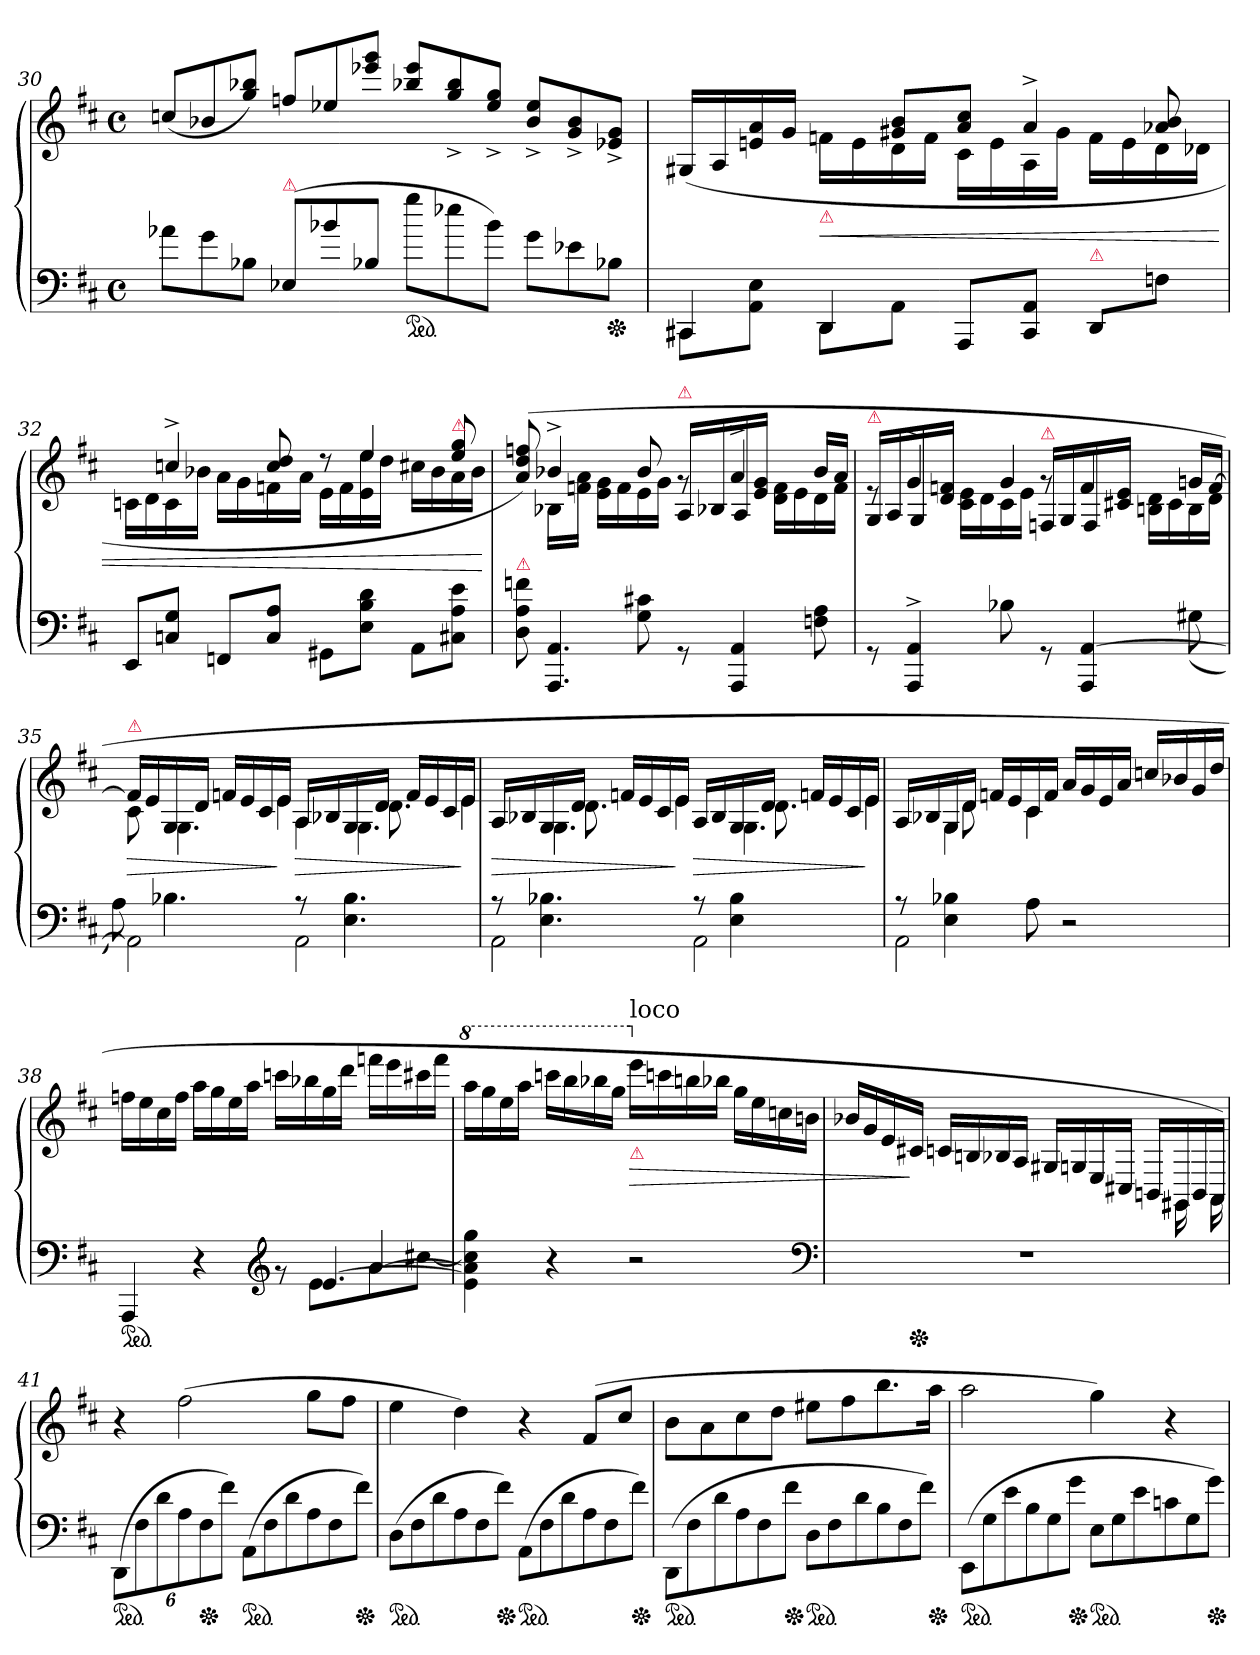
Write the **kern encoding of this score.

**kern	**kern	**dynam
*part1	*part1	*part1
*staff2	*staff1	*staff1/2
*clefF4	*clefG2	*
*k[f#c#]	*k[f#c#]	*
*b:	*b:	*
*M4/4	*M4/4	*
*met(c)	*met(c)	*
*Xtuplet	*Xtuplet	*
=30	=30	=30
12a-X\L	(>12ccn/L	.
12g\	12b-X/	.
12B-XJ	12gg 12bb-XJ)	.
!LO:TX:a:color=crimson:t=⚠	!	!
(<12E-X/L	12ffn/L	.
12b-X\	12ee-X	.
12B-X/J	12eee-X 12gggJ	.
*ped	*	*
12gg\L	12bb-X/ 12eee-/L	.
12ee-X	12gg^> 12bb-^>	.
12b-\J)	12ee-^>/ 12gg^>/J	.
12g\L	12b-^>/ 12ee-^>/L	.
12e-X\	12g^>/ 12b-^>/	.
*Xped	*	*
12B-XJ	12e-X^> 12g^>J	.
=31	=31	=31
*^	*^	*
4CC#X	8CC#XL	(>16G#XLL	4rbbbyy	.
.	.	16A/	.	.
.	8AA 8EJ	16en 16a	.	.
.	.	16gJJ	.	.
!	!	!LO:TX:b:i:color=crimson:t=⚠	!	!
4DD	8DDL	8ryy	16fnLL	<
.	.	.	16e	.
.	8AAJ	8g#X 8bL	16d	.
.	.	.	16fJJ	.
2ryy	8AAAL	8a 8cc#J	16c#LL	.
.	.	.	16e	.
.	8CC# 8AAJ	4a^>	16A	.
.	.	.	16g#JJ	.
!	!LO:TX:a:color=crimson:t=⚠	!	!	!
.	8DD/L	.	16fLL	.
.	.	.	16e	.
.	8Fn\J	8a-X 8b	16d	.
.	.	.	16d-XJJ	.
*v	*v	*	*	*
=32	=32	=32	=32
8EEL	8ryy	16cnLL	.
.	.	16d	.
8Cn 8GJ	4ccn^	16c	.
.	.	16b-XJJ	.
8FFnL	.	16aLL	.
.	.	16g	.
8C 8AJ	8cc 8dd	16fn	.
.	.	16aJJ	.
8GG#XL	8rdd	16eLL	.
.	.	16f	.
8E 8B 8dJ	4ee	16e 16ee	.
.	.	16ddJJ	.
8AAL	.	16cc#XLL	.
.	.	16b-	.
!	!LO:TX:a:color=crimson:t=⚠	!	!
8C#X 8A 8eJ	8ee 8gg	16a	.
.	.	16b-JJ	.
*	*v	*v	*
.	.	[
=33	=33	=33
*^	*^	*
!LO:TX:a:color=crimson:t=⚠	!	!	!	!
8D 8A 8fn	4.ryy	(>8a/ 8dd/ 8ffn/)	8rcyy	.
4.AAA 4.AA	.	4b-X^	16B-XLL	.
.	.	.	16fn 16aJJ	.
.	.	.	16e 16gLL	.
.	.	.	16f	.
.	8G 8c#X	8b-	16e	.
.	.	.	16gJJ	.
!	!	!LO:TX:a:color=crimson:t=⚠	!	!
8rGG	4.ryy	8rg	16A/LL	.
.	.	.	16B-X/	.
!LO:N:vis=4	!	!	!	!
4.AAA 4.AA	.	4a^	16A/	.
.	.	.	16e\ 16g\JJ	.
.	.	.	16d 16fLL	.
.	.	.	16e	.
.	8Fn 8A	16b-LL	16d	.
.	.	16aJJ	16fJJ	.
=34	=34	=34	=34	=34
!	!	!LO:TX:a:color=crimson:t=⚠	!	!
8rGG	4.ryy	8re	16G/LL	.
.	.	.	16A/	.
!LO:N:vis=4	!	!	!	!
4.AAA^> 4.AA^>	.	4g^	16G/	.
.	.	.	16d\ 16fn\JJ	.
.	.	.	16c# 16eLL	.
.	.	.	16d	.
!	!	!LO:N:vis=4	!	!
.	8B-X	8g	16c#	.
.	.	.	16eJJ	.
!	!	!LO:TX:a:color=crimson:t=⚠	!	!
8rGG	4.ryy	8rg	16Fn/LL	.
.	.	.	16G/	.
!LO:N:vis=4	!	!	!	!
4.AAA [4.AA	.	4f	16F/	.
.	.	.	16c#X\ 16e\JJ	.
.	.	.	16Bn 16dLL	.
.	.	.	16c#	.
.	(>8G#X	16gnLL	16B	.
.	.	[16fJJ	16dJJ	.
=35	=35	=35	=35	=35
!	!	!LO:TX:a:color=crimson:t=⚠	!	!
2AA\]	8A\)	16fnLL]	8c#	>
.	.	16e	.	.
!	!	!	!LO:N:vis=4.	!
.	4.B-X\	16G	4G	.
.	.	16dJJ	.	.
.	.	16fLL	.	.
.	.	16e	.	.
.	.	16c#	16ryy	.
!	!	!	!LO:N:vis=4	!
.	.	16eJJ	16e	]
!	!	!	!LO:N:vis=4	!
8rA	2AA\	16ALL	8A	>
.	.	16B-X	.	.
!	!	!	!LO:N:vis=4.	!
4.E\ 4.B-\	.	16G	16G	.
.	.	16dJJ	8.d	.
.	.	16fLL	.	.
.	.	16e	.	.
.	.	16c#	16ryy	.
!	!	!	!LO:N:vis=4	!
.	.	16eJJ	16e	]
=36	=36	=36	=36	=36
8rA	2AA\	16ALL	8rDyy	>
.	.	16B-X	.	.
!	!	!	!LO:N:vis=4.	!
4.E\ 4.B-X\	.	16G	16G	.
.	.	16dJJ	8.d	.
.	.	16fnLL	.	.
.	.	16e	.	.
.	.	16c#	16ryy	.
!	!	!	!LO:N:vis=4	!
.	.	16eJJ	16e	]
8rA	2AA\	16ALL	8ryy	>
.	.	16B-	.	.
!LO:N:vis=4	!	!	!LO:N:vis=4.	!
4.E\ 4.B-\	.	16G	16G	.
.	.	16dJJ	8.d	.
.	.	16fnLL	.	.
.	.	16e	.	.
.	.	16c#	16ryy	.
!	!	!	!LO:N:vis=4	!
.	.	16eJJ	16e	]
=37	=37	=37	=37	=37
*	*^	*	*	*
!	!	!	!	!LO:N:vis=4	!
8rA	2AA\	4.ryy	16ALL	8ryy	.
.	.	.	16B-X	.	.
!LO:N:vis=4	!	!	!	!LO:N:vis=4	!
4.E\ 4.B-X\	.	.	16G	16G	.
.	.	.	16dJJ	8d	.
.	.	.	16fnLL	.	.
.	.	.	16e	16ryy	.
.	.	8A\	16c#	4c#	.
.	.	.	16fJJ	.	.
2r	2rFFFyy	4.ryy	16aLL	.	.
.	.	.	16g	.	.
.	.	.	16e	4.ryy	.
.	.	.	16aJJ	.	.
.	.	.	16ccn/LL	.	.
.	.	.	16b-X	.	.
.	.	8ryy	16g	.	.
.	.	.	16ddJJ	.	.
*	*	*	*v	*v	*
=38	=38	=38	=38	=38
*ped	*	*	*	*
4AAA	2ryy	2.ryy	16ffnLL	.
.	.	.	16ee	.
.	.	.	16cc#	.
.	.	.	16ffJJ	.
4r	.	.	16aaLL	.
.	.	.	16gg	.
.	.	.	16ee	.
.	.	.	16aaJJ	.
*clefG2	*	*	*	*
8rg	8ryy	.	16cccnLL	.
.	.	.	16bb-X	.
[4.e	8eL	.	16gg	.
.	.	.	16dddJJ	.
.	8a	[4a/	16fffnLL	.
.	.	.	16eee	.
.	[8cc#XJ	.	16ccc#X	.
.	.	.	16fffJJ	.
*v	*v	*v	*	*
=39	=39	=39
*	*8va	*
4e] 4a] 4cc#] 4gg	16aaaLL	.
.	16ggg	.
.	16eee	.
.	16aaaJJ	.
4r	16ccccnLL	.
.	16bbb	.
.	16bbb-X	.
.	16gggJJ	.
*	*X8va	*
!	!LO:TX:a:t=loco	!
!	!LO:TX:b:i:color=crimson:t=⚠	!
!	!	!LO:HP:b
2r	16eeeLL	>
.	16cccn	.
.	16bbn	.
.	16bb-XJJ	.
.	16ggLL	.
.	16ee	.
.	16ccn	.
.	16bnJJ	.
*clefF4	*	*
=40	=40	=40
*	*^	*
1r	16b-XLL	2.ryy	.
.	16g	.	.
.	16e	.	.
*Xped	*	*	*
.	16c#XJJ	.	]
.	16cnLL	.	.
.	16Bn	.	.
.	16B-X	.	.
.	16A/JJ	.	.
.	16G#X/LL	.	.
.	16Gn/	.	.
.	16E/	.	.
.	16C#XJJ	.	.
.	16BBn/LL	16ryy	.
.	16GG#X/	16GG#X\	.
.	16BB/	16ryy	.
.	16AA/JJ)	16AA\	.
*	*v	*v	*
=41	=41	=41
*tuplet	*	*
*	*^	*
!	!LO:TX:a:i:t=sostenuto	!	!
!LO:TX:a:color=crimson:t=⚠	!	!	!
*	*v	*v	*
*ped	*	*
(>12DDL	4r	.
12F#	.	.
12d	.	.
12A	(>2ff#	.
*Xped	*	*
12F#	.	.
12f#J)	.	.
*Xtuplet	*	*
*ped	*	*
(12AAL	.	.
12F#	.	.
12d	.	.
12A	8ggL	.
12F#	.	.
.	8ff#J	.
*Xped	*	*
12f#J)	.	.
=42	=42	=42
*ped	*	*
(12DL	4ee	.
12F#	.	.
12d	.	.
12A	4dd)	.
12F#	.	.
*Xped	*	*
12f#J)	.	.
*ped	*	*
(12AAL	4r	.
12F#	.	.
12d	.	.
12A	(>8f#L	.
12F#	.	.
.	8cc#J	.
*Xped	*	*
12f#J)	.	.
=43	=43	=43
*ped	*	*
(>12DDL	8bL	.
12F#	.	.
.	8a	.
12d	.	.
12A	8cc#	.
12F#	.	.
.	8ddJ	.
*Xped	*	*
12f#J	.	.
*ped	*	*
12DL	8ee#XL	.
12F#	.	.
.	8ff#	.
12d	.	.
12B	8.bb	.
12F#	.	.
12f#J)	.	.
*Xped	*	*
.	16aaJk	.
=44	=44	=44
*ped	*	*
(>12EEL	2aa	.
12G	.	.
12e	.	.
12B	.	.
12G	.	.
*Xped	*	*
12gJ	.	.
*ped	*	*
12EL	4gg)	.
12G	.	.
12e	.	.
12cn	4r	.
12G	.	.
*Xped	*	*
12gJ)	.	.
=	=	=
*-	*-	*-
